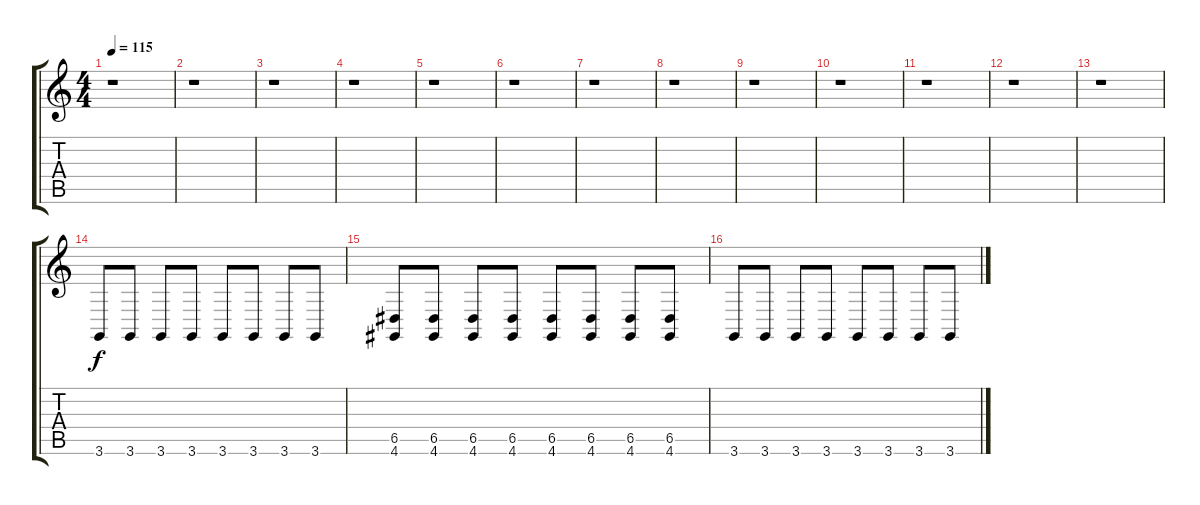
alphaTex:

\track "" {instrument stringensemble1}
\staff {score tabs}
\tuning (E4 B3 G3 D3 A2 E2) {hide}
\ts (4 4)
\tempo 115
\clef g2
\ks c
r.1{dy f} |
r.1 |
r.1 |
r.1 |
r.1 |
r.1 |
r.1 |
r.1 |
r.1 |
r.1 |
r.1 |
r.1 |
r.1 |
3.6.8 3.6.8 3.6.8 3.6.8 3.6.8 3.6.8 3.6.8 3.6.8 |
(6.5 4.6).8 (6.5 4.6).8 (6.5 4.6).8 (6.5 4.6).8 (6.5 4.6).8 (6.5 4.6).8 (6.5 4.6).8 (6.5 4.6).8 |
3.6.8 3.6.8 3.6.8 3.6.8 3.6.8 3.6.8 3.6.8 3.6.8
